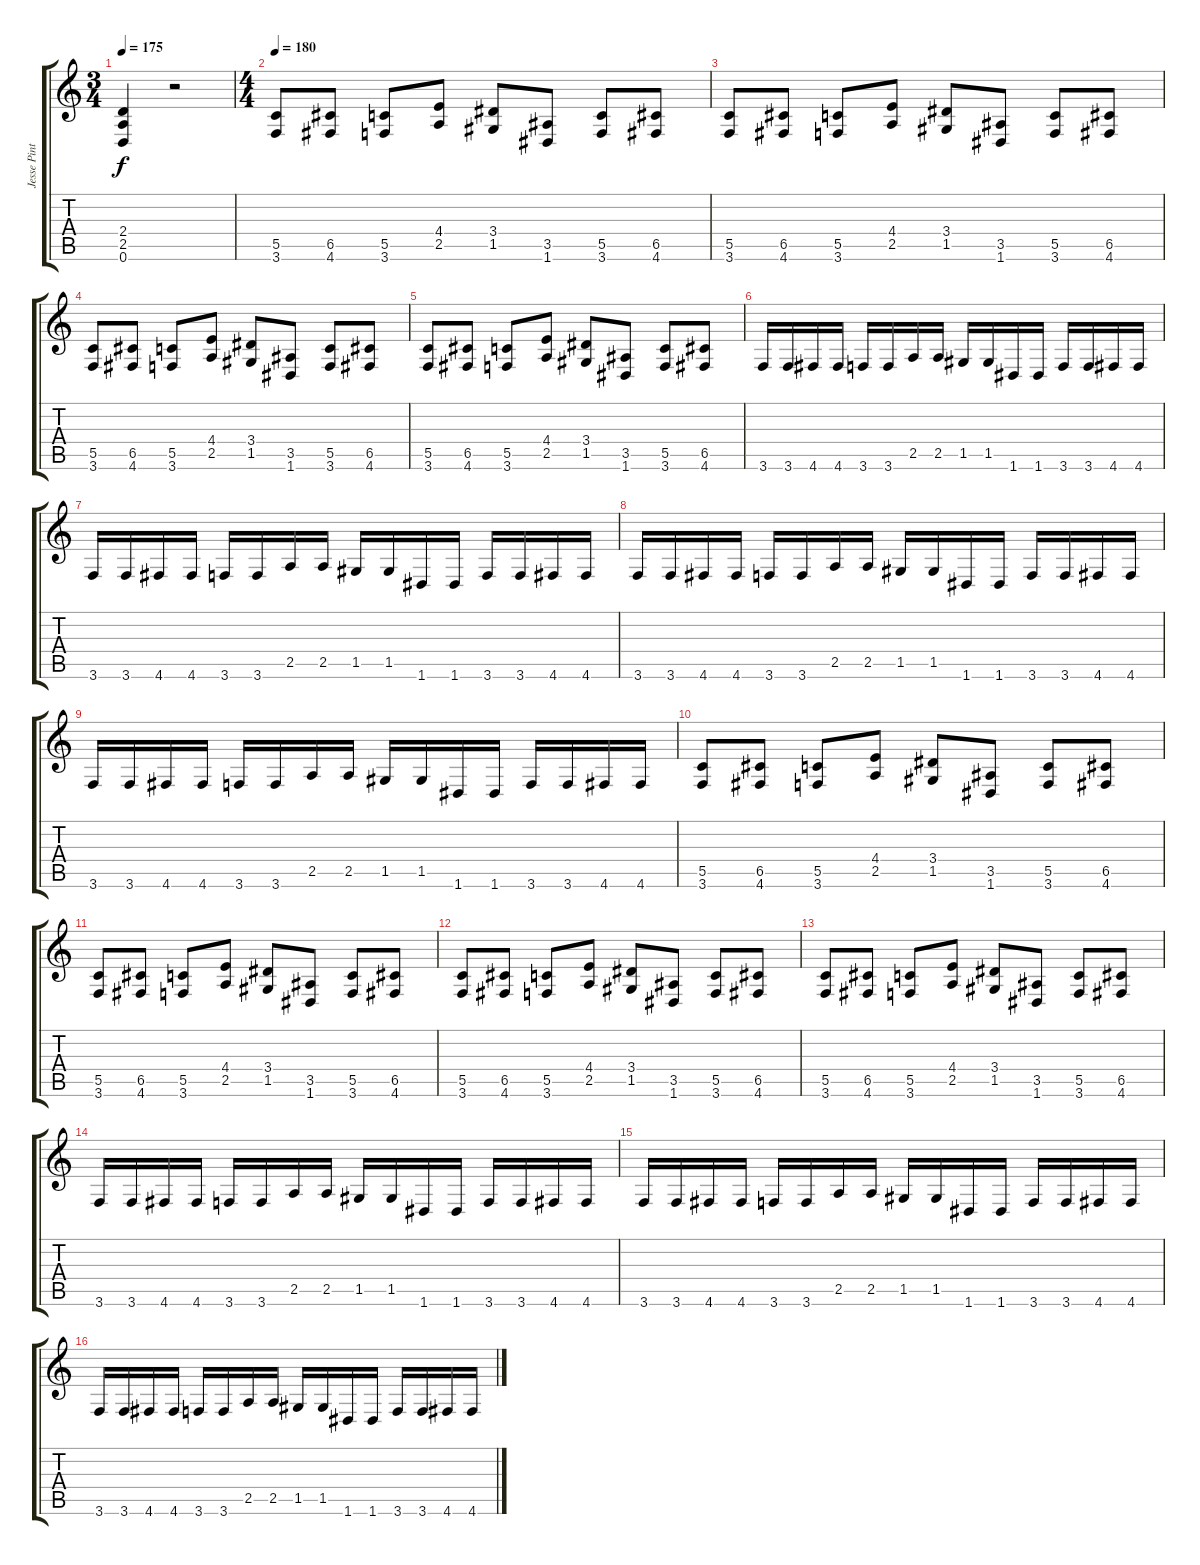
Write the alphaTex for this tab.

\track ("Jesse Pintado (Guitar 2)" "Jesse Pint") {instrument distortionguitar}
\staff {score tabs}
\tuning (D4 A3 F3 C3 G2 D2) {hide}
\ts (3 4)
\tempo 175
\clef g2
\ks c
(2.4 2.5 0.6).4{dy f} r.2 |
\ts (4 4)
\tempo 180
(5.5 3.6).8 (6.5 4.6).8 (5.5 3.6).8 (4.4 2.5).8 (3.4 1.5).8 (3.5 1.6).8 (5.5 3.6).8 (6.5 4.6).8 |
(5.5 3.6).8 (6.5 4.6).8 (5.5 3.6).8 (4.4 2.5).8 (3.4 1.5).8 (3.5 1.6).8 (5.5 3.6).8 (6.5 4.6).8 |
(5.5 3.6).8 (6.5 4.6).8 (5.5 3.6).8 (4.4 2.5).8 (3.4 1.5).8 (3.5 1.6).8 (5.5 3.6).8 (6.5 4.6).8 |
(5.5 3.6).8 (6.5 4.6).8 (5.5 3.6).8 (4.4 2.5).8 (3.4 1.5).8 (3.5 1.6).8 (5.5 3.6).8 (6.5 4.6).8 |
3.6.16 3.6.16 4.6.16 4.6.16 3.6.16 3.6.16 2.5.16 2.5.16 1.5.16 1.5.16 1.6.16 1.6.16 3.6.16 3.6.16 4.6.16 4.6.16 |
3.6.16 3.6.16 4.6.16 4.6.16 3.6.16 3.6.16 2.5.16 2.5.16 1.5.16 1.5.16 1.6.16 1.6.16 3.6.16 3.6.16 4.6.16 4.6.16 |
3.6.16 3.6.16 4.6.16 4.6.16 3.6.16 3.6.16 2.5.16 2.5.16 1.5.16 1.5.16 1.6.16 1.6.16 3.6.16 3.6.16 4.6.16 4.6.16 |
3.6.16 3.6.16 4.6.16 4.6.16 3.6.16 3.6.16 2.5.16 2.5.16 1.5.16 1.5.16 1.6.16 1.6.16 3.6.16 3.6.16 4.6.16 4.6.16 |
(5.5 3.6).8 (6.5 4.6).8 (5.5 3.6).8 (4.4 2.5).8 (3.4 1.5).8 (3.5 1.6).8 (5.5 3.6).8 (6.5 4.6).8 |
(5.5 3.6).8 (6.5 4.6).8 (5.5 3.6).8 (4.4 2.5).8 (3.4 1.5).8 (3.5 1.6).8 (5.5 3.6).8 (6.5 4.6).8 |
(5.5 3.6).8 (6.5 4.6).8 (5.5 3.6).8 (4.4 2.5).8 (3.4 1.5).8 (3.5 1.6).8 (5.5 3.6).8 (6.5 4.6).8 |
(5.5 3.6).8 (6.5 4.6).8 (5.5 3.6).8 (4.4 2.5).8 (3.4 1.5).8 (3.5 1.6).8 (5.5 3.6).8 (6.5 4.6).8 |
3.6.16 3.6.16 4.6.16 4.6.16 3.6.16 3.6.16 2.5.16 2.5.16 1.5.16 1.5.16 1.6.16 1.6.16 3.6.16 3.6.16 4.6.16 4.6.16 |
3.6.16 3.6.16 4.6.16 4.6.16 3.6.16 3.6.16 2.5.16 2.5.16 1.5.16 1.5.16 1.6.16 1.6.16 3.6.16 3.6.16 4.6.16 4.6.16 |
3.6.16 3.6.16 4.6.16 4.6.16 3.6.16 3.6.16 2.5.16 2.5.16 1.5.16 1.5.16 1.6.16 1.6.16 3.6.16 3.6.16 4.6.16 4.6.16
